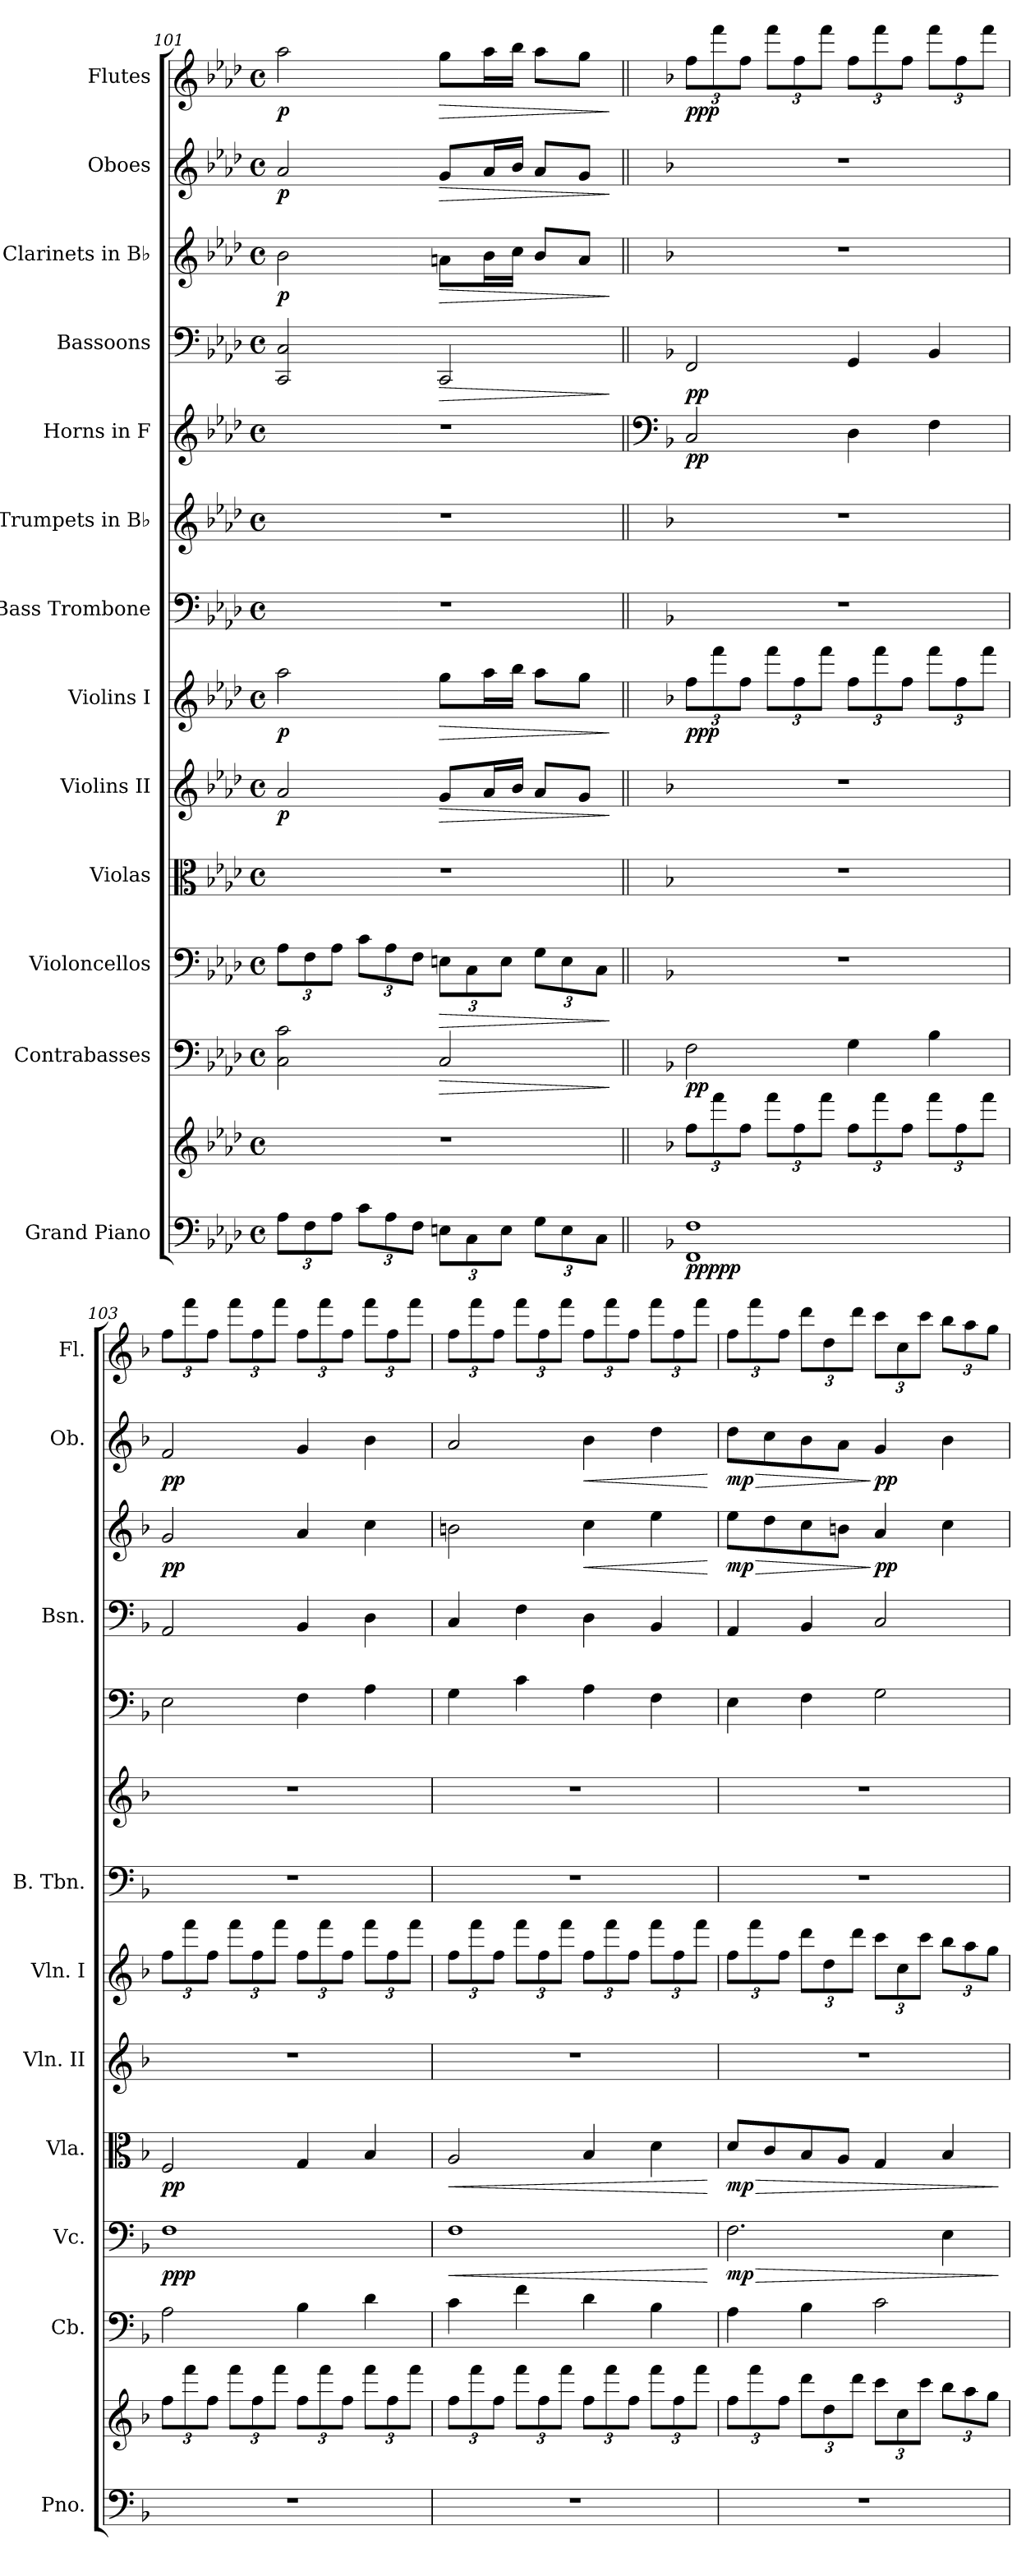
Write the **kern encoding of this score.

**kern	**kern	**dynam	**kern	**dynam	**kern	**dynam	**kern	**dynam	**kern	**dynam	**kern	**dynam	**kern	**kern	**kern	**dynam	**kern	**dynam	**kern	**dynam	**kern	**dynam	**kern	**dynam
*part13	*part13	*part13	*part12	*part12	*part11	*part11	*part10	*part10	*part9	*part9	*part8	*part8	*part7	*part6	*part5	*part5	*part4	*part4	*part3	*part3	*part2	*part2	*part1	*part1
*staff14	*staff13	*staff13/14	*staff12	*staff12	*staff11	*staff11	*staff10	*staff10	*staff9	*staff9	*staff8	*staff8	*staff7	*staff6	*staff5	*staff5	*staff4	*staff4	*staff3	*staff3	*staff2	*staff2	*staff1	*staff1
*I"Grand Piano	*	*	*I"Contrabasses	*	*I"Violoncellos	*	*I"Violas	*	*I"Violins II	*	*I"Violins I	*	*I"Bass Trombone	*I"Trumpets in B♭	*I"Horns in F	*	*I"Bassoons	*	*I"Clarinets in B♭	*	*I"Oboes	*	*I"Flutes	*
*I'Pno.	*	*	*I'Cb.	*	*I'Vc.	*	*I'Vla.	*	*I'Vln. II	*	*I'Vln. I	*	*I'B. Tbn.	*	*	*	*I'Bsn.	*	*	*	*I'Ob.	*	*I'Fl.	*
*clefF4	*clefG2	*	*clefF4	*	*clefF4	*	*clefC3	*	*clefG2	*	*clefG2	*	*clefF4	*clefG2	*clefG2	*	*clefF4	*	*clefG2	*	*clefG2	*	*clefG2	*
*	*	*	*ITrd7c12	*	*	*	*	*	*	*	*	*	*	*ITrd1c2	*ITrd4c7	*	*	*	*ITrd1c2	*	*	*	*	*
*k[b-e-a-d-]	*k[b-e-a-d-]	*	*k[b-e-a-d-]	*	*k[b-e-a-d-]	*	*k[b-e-a-d-]	*	*k[b-e-a-d-]	*	*k[b-e-a-d-]	*	*k[b-e-a-d-]	*k[b-e-a-d-g-c-]	*k[b-e-a-d-g-]	*	*k[b-e-a-d-]	*	*k[b-e-a-d-g-c-]	*	*k[b-e-a-d-]	*	*k[b-e-a-d-]	*
*M4/4	*M4/4	*	*M4/4	*	*M4/4	*	*M4/4	*	*M4/4	*	*M4/4	*	*M4/4	*M4/4	*M4/4	*	*M4/4	*	*M4/4	*	*M4/4	*	*M4/4	*
*met(c)	*met(c)	*	*met(c)	*	*met(c)	*	*met(c)	*	*met(c)	*	*met(c)	*	*met(c)	*met(c)	*met(c)	*	*met(c)	*	*met(c)	*	*met(c)	*	*met(c)	*
*Xbrackettup	*	*	*	*	*Xbrackettup	*	*	*	*	*	*	*	*	*	*	*	*	*	*	*	*	*	*	*
=101	=101	=101	=101	=101	=101	=101	=101	=101	=101	=101	=101	=101	=101	=101	=101	=101	=101	=101	=101	=101	=101	=101	=101	=101
!	!	!	!	!	!	!	!	!	!	!LO:DY:b	!	!LO:DY:b	!	!	!	!	!	!	!	!LO:DY:b	!	!LO:DY:b	!	!LO:DY:b
12A-\L	1r	.	2CC\ 2C\	.	12A-\L	.	1r	.	2a-/	p	2aa-\	p	1r	1r	1r	.	2CC/ 2C/	.	2a-\	p	2a-/	p	2aa-\	p
12F\	.	.	.	.	12F\	.	.	.	.	.	.	.	.	.	.	.	.	.	.	.	.	.	.	.
12A-\J	.	.	.	.	12A-\J	.	.	.	.	.	.	.	.	.	.	.	.	.	.	.	.	.	.	.
12c\L	.	.	.	.	12c\L	.	.	.	.	.	.	.	.	.	.	.	.	.	.	.	.	.	.	.
12A-\	.	.	.	.	12A-\	.	.	.	.	.	.	.	.	.	.	.	.	.	.	.	.	.	.	.
12F\J	.	.	.	.	12F\J	.	.	.	.	.	.	.	.	.	.	.	.	.	.	.	.	.	.	.
!	!	!	!	!LO:HP:b	!	!LO:HP:b	!	!	!	!LO:HP:b	!	!LO:HP:b	!	!	!	!	!	!LO:HP:b	!	!LO:HP:b	!	!LO:HP:b	!	!LO:HP:b
12En\L	.	.	2CC/	>	12En\L	>	.	.	8g/L	>	8gg\L	>	.	.	.	.	2CC/	>	8gn\L	>	8g/L	>	8gg\L	>
12C\	.	.	.	.	12C\	.	.	.	.	.	.	.	.	.	.	.	.	.	.	.	.	.	.	.
.	.	.	.	.	.	.	.	.	16a-/L	.	16aa-\L	.	.	.	.	.	.	.	16a-\L	.	16a-/L	.	16aa-\L	.
12E\J	.	.	.	.	12E\J	.	.	.	.	.	.	.	.	.	.	.	.	.	.	.	.	.	.	.
.	.	.	.	.	.	.	.	.	16b-/JJ	.	16bb-\JJ	.	.	.	.	.	.	.	16b-\JJ	.	16b-/JJ	.	16bb-\JJ	.
12G\L	.	.	.	.	12G\L	.	.	.	8a-/L	.	8aa-\L	.	.	.	.	.	.	.	8a-/L	.	8a-/L	.	8aa-\L	.
12E\	.	.	.	.	12E\	.	.	.	.	.	.	.	.	.	.	.	.	.	.	.	.	.	.	.
.	.	.	.	.	.	.	.	.	8g/J	.	8gg\J	.	.	.	.	.	.	.	8g/J	.	8g/J	.	8gg\J	.
12C\J	.	.	.	.	12C\J	.	.	.	.	.	.	.	.	.	.	.	.	.	.	.	.	.	.	.
.	.	.	.	]	.	]	.	.	.	]	.	]	.	.	.	.	.	]	.	]	.	]	.	]
=102||	=102||	=102||	=102||	=102||	=102||	=102||	=102||	=102||	=102||	=102||	=102||	=102||	=102||	=102||	=102||	=102||	=102||	=102||	=102||	=102||	=102||	=102||	=102||	=102||
*	*	*	*	*	*	*	*	*	*	*	*	*	*	*	*clefF4	*	*	*	*	*	*	*	*	*
*k[b-]	*k[b-]	*	*k[b-]	*	*k[b-]	*	*k[b-]	*	*k[b-]	*	*k[b-]	*	*k[b-]	*k[b-e-a-]	*k[b-e-]	*	*k[b-]	*	*k[b-e-a-]	*	*k[b-]	*	*k[b-]	*
*	*Xbrackettup	*	*	*	*	*	*	*	*	*	*Xbrackettup	*	*	*	*	*	*	*	*	*	*	*	*Xbrackettup	*
!	!	!LO:DY:b=2	!	!	!	!	!	!	!	!	!	!	!	!	!	!	!	!	!	!	!	!	!	!
!	!	!LO:DY:n=1:b	!	!LO:DY:b	!	!	!	!	!	!	!	!LO:DY:b	!	!	!	!LO:DY:b	!	!LO:DY:b	!	!	!	!	!	!LO:DY:b
1FF 1F	12ff\L	pp ppp	2FF\	pp	1r	.	1r	.	1r	.	12ff\L	ppp	1r	1r	2FF/	pp	2FF/	pp	1r	.	1r	.	12ff\L	ppp
.	12fff\	.	.	.	.	.	.	.	.	.	12fff\	.	.	.	.	.	.	.	.	.	.	.	12fff\	.
.	12ff\J	.	.	.	.	.	.	.	.	.	12ff\J	.	.	.	.	.	.	.	.	.	.	.	12ff\J	.
.	12fff\L	.	.	.	.	.	.	.	.	.	12fff\L	.	.	.	.	.	.	.	.	.	.	.	12fff\L	.
.	12ff\	.	.	.	.	.	.	.	.	.	12ff\	.	.	.	.	.	.	.	.	.	.	.	12ff\	.
.	12fff\J	.	.	.	.	.	.	.	.	.	12fff\J	.	.	.	.	.	.	.	.	.	.	.	12fff\J	.
.	12ff\L	.	4GG\	.	.	.	.	.	.	.	12ff\L	.	.	.	4GG\	.	4GG/	.	.	.	.	.	12ff\L	.
.	12fff\	.	.	.	.	.	.	.	.	.	12fff\	.	.	.	.	.	.	.	.	.	.	.	12fff\	.
.	12ff\J	.	.	.	.	.	.	.	.	.	12ff\J	.	.	.	.	.	.	.	.	.	.	.	12ff\J	.
.	12fff\L	.	4BB-\	.	.	.	.	.	.	.	12fff\L	.	.	.	4BB-\	.	4BB-/	.	.	.	.	.	12fff\L	.
.	12ff\	.	.	.	.	.	.	.	.	.	12ff\	.	.	.	.	.	.	.	.	.	.	.	12ff\	.
.	12fff\J	.	.	.	.	.	.	.	.	.	12fff\J	.	.	.	.	.	.	.	.	.	.	.	12fff\J	.
=103	=103	=103	=103	=103	=103	=103	=103	=103	=103	=103	=103	=103	=103	=103	=103	=103	=103	=103	=103	=103	=103	=103	=103	=103
!	!	!	!	!	!	!LO:DY:b	!	!LO:DY:b	!	!	!	!	!	!	!	!	!	!	!	!LO:DY:b	!	!LO:DY:b	!	!
1r	12ff\L	.	2AA\	.	1F	ppp	2F/	pp	1r	.	12ff\L	.	1r	1r	2AA\	.	2AA/	.	2f/	pp	2f/	pp	12ff\L	.
.	12fff\	.	.	.	.	.	.	.	.	.	12fff\	.	.	.	.	.	.	.	.	.	.	.	12fff\	.
.	12ff\J	.	.	.	.	.	.	.	.	.	12ff\J	.	.	.	.	.	.	.	.	.	.	.	12ff\J	.
.	12fff\L	.	.	.	.	.	.	.	.	.	12fff\L	.	.	.	.	.	.	.	.	.	.	.	12fff\L	.
.	12ff\	.	.	.	.	.	.	.	.	.	12ff\	.	.	.	.	.	.	.	.	.	.	.	12ff\	.
.	12fff\J	.	.	.	.	.	.	.	.	.	12fff\J	.	.	.	.	.	.	.	.	.	.	.	12fff\J	.
.	12ff\L	.	4BB-\	.	.	.	4G/	.	.	.	12ff\L	.	.	.	4BB-\	.	4BB-/	.	4g/	.	4g/	.	12ff\L	.
.	12fff\	.	.	.	.	.	.	.	.	.	12fff\	.	.	.	.	.	.	.	.	.	.	.	12fff\	.
.	12ff\J	.	.	.	.	.	.	.	.	.	12ff\J	.	.	.	.	.	.	.	.	.	.	.	12ff\J	.
.	12fff\L	.	4D\	.	.	.	4B-/	.	.	.	12fff\L	.	.	.	4D\	.	4D\	.	4b-\	.	4b-\	.	12fff\L	.
.	12ff\	.	.	.	.	.	.	.	.	.	12ff\	.	.	.	.	.	.	.	.	.	.	.	12ff\	.
.	12fff\J	.	.	.	.	.	.	.	.	.	12fff\J	.	.	.	.	.	.	.	.	.	.	.	12fff\J	.
!!LO:PB:g=z
=104	=104	=104	=104	=104	=104	=104	=104	=104	=104	=104	=104	=104	=104	=104	=104	=104	=104	=104	=104	=104	=104	=104	=104	=104
!	!	!	!	!	!	!LO:HP:b	!	!LO:HP:b	!	!	!	!	!	!	!	!	!	!	!	!	!	!	!	!
1r	12ff\L	.	4C\	.	1F	<	2A/	<	1r	.	12ff\L	.	1r	1r	4C\	.	4C/	.	2an\	.	2a/	.	12ff\L	.
.	12fff\	.	.	.	.	.	.	.	.	.	12fff\	.	.	.	.	.	.	.	.	.	.	.	12fff\	.
.	12ff\J	.	.	.	.	.	.	.	.	.	12ff\J	.	.	.	.	.	.	.	.	.	.	.	12ff\J	.
.	12fff\L	.	4F\	.	.	.	.	.	.	.	12fff\L	.	.	.	4F\	.	4F\	.	.	.	.	.	12fff\L	.
.	12ff\	.	.	.	.	.	.	.	.	.	12ff\	.	.	.	.	.	.	.	.	.	.	.	12ff\	.
.	12fff\J	.	.	.	.	.	.	.	.	.	12fff\J	.	.	.	.	.	.	.	.	.	.	.	12fff\J	.
!	!	!	!	!	!	!	!	!	!	!	!	!	!	!	!	!	!	!	!	!LO:HP:b	!	!LO:HP:b	!	!
.	12ff\L	.	4D\	.	.	.	4B-/	.	.	.	12ff\L	.	.	.	4D\	.	4D\	.	4b-\	<	4b-\	<	12ff\L	.
.	12fff\	.	.	.	.	.	.	.	.	.	12fff\	.	.	.	.	.	.	.	.	.	.	.	12fff\	.
.	12ff\J	.	.	.	.	.	.	.	.	.	12ff\J	.	.	.	.	.	.	.	.	.	.	.	12ff\J	.
.	12fff\L	.	4BB-\	.	.	.	4d\	.	.	.	12fff\L	.	.	.	4BB-\	.	4BB-/	.	4dd\	.	4dd\	.	12fff\L	.
.	12ff\	.	.	.	.	.	.	.	.	.	12ff\	.	.	.	.	.	.	.	.	.	.	.	12ff\	.
.	12fff\J	.	.	.	.	.	.	.	.	.	12fff\J	.	.	.	.	.	.	.	.	.	.	.	12fff\J	.
.	.	.	.	.	.	[	.	[	.	.	.	.	.	.	.	.	.	.	.	[	.	[	.	.
=105	=105	=105	=105	=105	=105	=105	=105	=105	=105	=105	=105	=105	=105	=105	=105	=105	=105	=105	=105	=105	=105	=105	=105	=105
!	!	!	!	!	!	!LO:HP:b	!	!LO:HP:b	!	!	!	!	!	!	!	!	!	!	!	!LO:HP:b	!	!LO:HP:b	!	!
!	!	!	!	!	!	!LO:DY:n=1:b	!	!LO:DY:n=1:b	!	!	!	!	!	!	!	!	!	!	!	!LO:DY:n=1:b	!	!LO:DY:n=1:b	!	!
1r	12ff\L	.	4AA\	.	2.F\	> mp	8d/L	> mp	1r	.	12ff\L	.	1r	1r	4AA\	.	4AA/	.	8dd\L	> mp	8dd\L	> mp	12ff\L	.
.	12fff\	.	.	.	.	.	.	.	.	.	12fff\	.	.	.	.	.	.	.	.	.	.	.	12fff\	.
.	.	.	.	.	.	.	8c/	.	.	.	.	.	.	.	.	.	.	.	8cc\	.	8cc\	.	.	.
.	12ff\J	.	.	.	.	.	.	.	.	.	12ff\J	.	.	.	.	.	.	.	.	.	.	.	12ff\J	.
.	12ddd\L	.	4BB-\	.	.	.	8B-/	.	.	.	12ddd\L	.	.	.	4BB-\	.	4BB-/	.	8b-\	.	8b-\	.	12ddd\L	.
.	12dd\	.	.	.	.	.	.	.	.	.	12dd\	.	.	.	.	.	.	.	.	.	.	.	12dd\	.
.	.	.	.	.	.	.	8A/J	.	.	.	.	.	.	.	.	.	.	.	8an\J	.	8a\J	.	.	.
.	12ddd\J	.	.	.	.	.	.	.	.	.	12ddd\J	.	.	.	.	.	.	.	.	.	.	.	12ddd\J	.
!	!	!	!	!	!	!	!	!	!	!	!	!	!	!	!	!	!	!	!	!LO:DY:n=2:b	!	!LO:DY:n=2:b	!	!
.	12ccc\L	.	2C\	.	.	.	4G/	.	.	.	12ccc\L	.	.	.	2C\	.	2C/	.	4g/	] pp	4g/	] pp	12ccc\L	.
.	12cc\	.	.	.	.	.	.	.	.	.	12cc\	.	.	.	.	.	.	.	.	.	.	.	12cc\	.
.	12ccc\J	.	.	.	.	.	.	.	.	.	12ccc\J	.	.	.	.	.	.	.	.	.	.	.	12ccc\J	.
.	12bb-\L	.	.	.	4E\	.	4B-/	.	.	.	12bb-\L	.	.	.	.	.	.	.	4b-\	.	4b-\	.	12bb-\L	.
.	12aa\	.	.	.	.	.	.	.	.	.	12aa\	.	.	.	.	.	.	.	.	.	.	.	12aa\	.
.	12gg\J	.	.	.	.	.	.	.	.	.	12gg\J	.	.	.	.	.	.	.	.	.	.	.	12gg\J	.
.	.	.	.	.	.	]	.	]	.	.	.	.	.	.	.	.	.	.	.	.	.	.	.	.
=	=	=	=	=	=	=	=	=	=	=	=	=	=	=	=	=	=	=	=	=	=	=	=	=
*-	*-	*-	*-	*-	*-	*-	*-	*-	*-	*-	*-	*-	*-	*-	*-	*-	*-	*-	*-	*-	*-	*-	*-	*-
